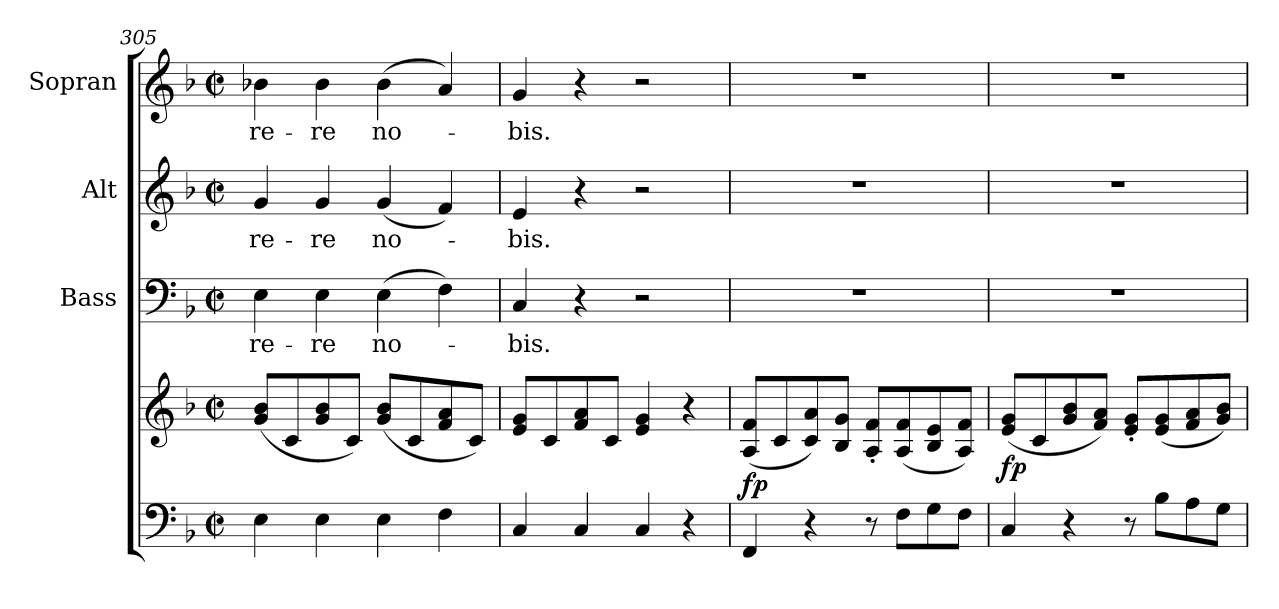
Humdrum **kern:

**kern	**kern	**dynam	**kern	**text	**kern	**text	**kern	**text
*part4	*part4	*part4	*part3	*part3	*part2	*part2	*part1	*part1
*staff5	*staff4	*staff4/5	*staff3	*staff3	*staff2	*staff2	*staff1	*staff1
*	*	*	*I"Bass	*	*I"Alt	*	*I"Sopran	*
*	*	*	*I'B.	*	*I'A.	*	*I'S.	*
*clefF4	*clefG2	*	*clefF4	*	*clefG2	*	*clefG2	*
*k[b-]	*k[b-]	*	*k[b-]	*	*k[b-]	*	*k[b-]	*
*F:	*F:	*	*F:	*	*F:	*	*F:	*
*M2/2	*M2/2	*	*M2/2	*	*M2/2	*	*M2/2	*
*met(c|)	*met(c|)	*	*met(c|)	*	*met(c|)	*	*met(c|)	*
=305	=305	=305	=305	=305	=305	=305	=305	=305
!	!	!	!	!LO:LY:b	!	!LO:LY:b	!	!LO:LY:b
4E\	(<8g/ 8b-/L	.	4E\	-re-	4g/	-re-	4b-X\	-re-
.	8c/	.	.	.	.	.	.	.
!	!	!	!	!LO:LY:b	!	!LO:LY:b	!	!LO:LY:b
4E\	8g/ 8b-/	.	4E\	-re	4g/	-re	4b-\	-re
.	8c/J)	.	.	.	.	.	.	.
!	!	!	!	!LO:LY:b	!	!LO:LY:b	!	!LO:LY:b
4E\	(<8g/ 8b-/L	.	(>4E\	no-	(<4g/	no-	(>4b-\	no-
.	8c/	.	.	.	.	.	.	.
4F\	8f/ 8a/	.	4F\)	.	4f/)	.	4a/)	.
.	8c/J)	.	.	.	.	.	.	.
=306	=306	=306	=306	=306	=306	=306	=306	=306
!	!	!	!	!LO:LY:b	!	!LO:LY:b	!	!LO:LY:b
4C/	8e/ 8g/L	.	4C/	-bis.	4e/	-bis.	4g/	-bis.
.	8c/	.	.	.	.	.	.	.
4C/	8f/ 8a/	.	4r	.	4r	.	4r	.
.	8c/J	.	.	.	.	.	.	.
4C/	4e/ 4g/	.	2r	.	2r	.	2r	.
4r	4r	.	.	.	.	.	.	.
=307	=307	=307	=307	=307	=307	=307	=307	=307
!	!	!LO:DY:b	!	!	!	!	!	!
4FF/	(<8A/ 8f/L	fp	1r	.	1r	.	1r	.
.	8c/	.	.	.	.	.	.	.
4r	8c/ 8a/)	.	.	.	.	.	.	.
.	8B-/ 8g/J	.	.	.	.	.	.	.
8r	8A/'< 8f/'<L	.	.	.	.	.	.	.
8F\L	(<8A/ 8f/	.	.	.	.	.	.	.
8G\	8B-/ 8e/	.	.	.	.	.	.	.
8F\J	8A/ 8f/J)	.	.	.	.	.	.	.
=308	=308	=308	=308	=308	=308	=308	=308	=308
!	!	!LO:DY:b	!	!	!	!	!	!
4C/	(<8e/ 8g/L	fp	1r	.	1r	.	1r	.
.	8c/	.	.	.	.	.	.	.
4r	8g/ 8b-/	.	.	.	.	.	.	.
.	8f/ 8a/J)	.	.	.	.	.	.	.
8r	8e/'< 8g/'<L	.	.	.	.	.	.	.
8B-\L	(<8e/ 8g/	.	.	.	.	.	.	.
8A\	8f/ 8a/	.	.	.	.	.	.	.
8G\J	8g/ 8b-/J)	.	.	.	.	.	.	.
=	=	=	=	=	=	=	=	=
*-	*-	*-	*-	*-	*-	*-	*-	*-
